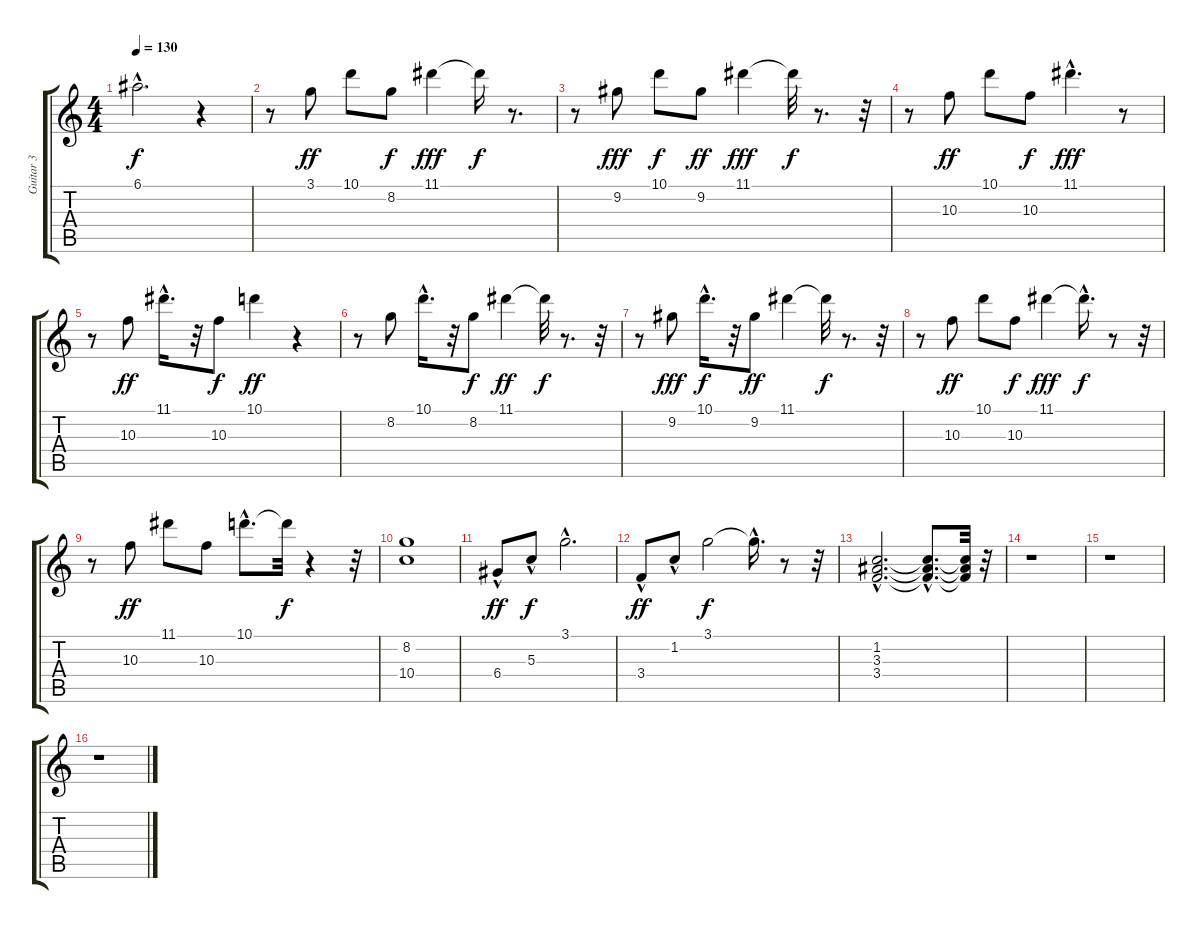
\track ("Guitar 3" "Guitar 3") {instrument overdrivenguitar}
\staff {score tabs}
\tuning (E4 B3 G3 D3 A2 E2) {hide}
\ts (4 4)
\tempo 130
\clef g2
\ks c
6.1{hac t}.2{d dy f} r.4 |
r.8 3.1.8{dy ff} 10.1.8 8.2.8{dy f} 11.1.4{dy fff} 11.1{t}.16{dy f} r.8{d} |
r.8 9.2.8{dy fff} 10.1.8{dy f} 9.2.8{dy ff} 11.1.4{dy fff} 11.1{t}.32{dy f} r.8{d} r.32 |
r.8 10.3.8{dy ff} 10.1.8 10.3.8{dy f} 11.1{hac}.4{d dy fff} r.8 |
r.8 10.3.8{dy ff} 11.1{hac}.16{d} r.32 10.3.8{dy f} 10.1.4{dy ff} r.4 |
r.8 8.2.8 10.1{hac}.16{d} r.32 8.2.8{dy f} 11.1.4{dy ff} 11.1{t}.32{dy f} r.8{d} r.32 |
r.8 9.2.8{dy fff} 10.1{hac}.16{d dy f} r.32 9.2.8{dy ff} 11.1.4 11.1{t}.32{dy f} r.8{d} r.32 |
r.8 10.3.8{dy ff} 10.1.8 10.3.8{dy f} 11.1.4{dy fff} 11.1{hac t}.16{d dy f} r.8 r.32 |
r.8 10.3.8{dy ff} 11.1.8 10.3.8 10.1{hac}.8{d} 10.1{t}.32{dy f} r.4 r.32 |
(8.2 10.4).1 |
6.4{hac}.8{dy ff} 5.3{hac}.8{dy f} 3.1{hac}.2{d} |
3.4{hac}.8{dy ff} 1.2{hac}.8 3.1.2{dy f} 3.1{hac t}.16{d} r.8 r.32 |
(1.2{hac} 3.3{hac} 3.4{hac}).2{d} (1.2{hac t} 3.3{hac t} 3.4{hac t}).8{d} (1.2{t} 3.3{t} 3.4{t}).32 r.32 |
r.1 |
r.1 |
r.1
